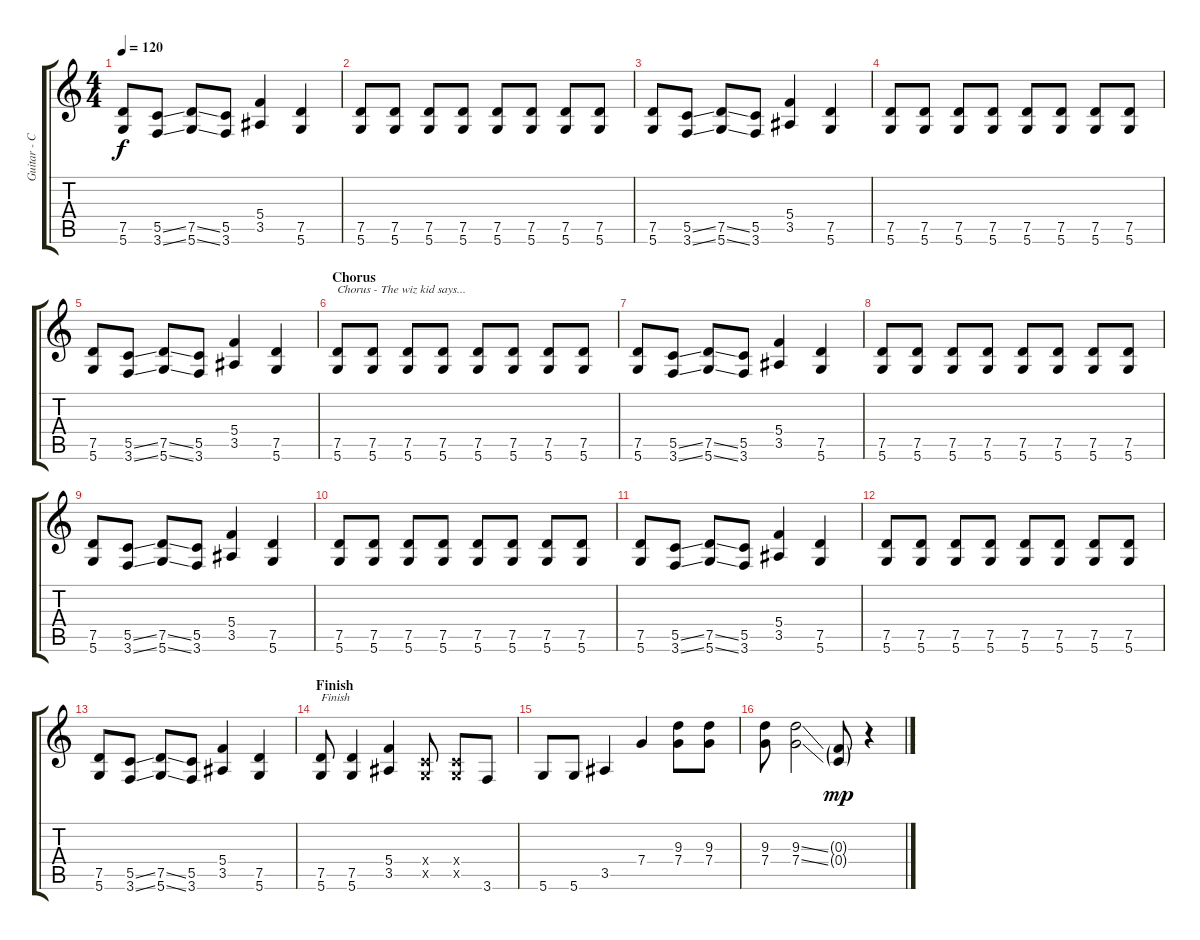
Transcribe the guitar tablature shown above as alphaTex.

\track ("Guitar - Cool main stuff" "Guitar - C") {instrument overdrivenguitar}
\staff {score tabs}
\tuning (D4 A3 F3 C3 G2 D2) {hide}
\ts (4 4)
\tempo 120
\clef g2
\ks c
(7.5 5.6).8{dy f} (5.5{ss} 3.6{ss}).8 (7.5{ss} 5.6{ss}).8 (5.5 3.6).8 (5.4 3.5).4 (7.5 5.6).4 |
(7.5 5.6).8 (7.5 5.6).8 (7.5 5.6).8 (7.5 5.6).8 (7.5 5.6).8 (7.5 5.6).8 (7.5 5.6).8 (7.5 5.6).8 |
(7.5 5.6).8 (5.5{ss} 3.6{ss}).8 (7.5{ss} 5.6{ss}).8 (5.5 3.6).8 (5.4 3.5).4 (7.5 5.6).4 |
(7.5 5.6).8 (7.5 5.6).8 (7.5 5.6).8 (7.5 5.6).8 (7.5 5.6).8 (7.5 5.6).8 (7.5 5.6).8 (7.5 5.6).8 |
(7.5 5.6).8 (5.5{ss} 3.6{ss}).8 (7.5{ss} 5.6{ss}).8 (5.5 3.6).8 (5.4 3.5).4 (7.5 5.6).4 |
\section ("" "Chorus")
(7.5 5.6).8{txt "Chorus - The wiz kid says..."} (7.5 5.6).8 (7.5 5.6).8 (7.5 5.6).8 (7.5 5.6).8 (7.5 5.6).8 (7.5 5.6).8 (7.5 5.6).8 |
(7.5 5.6).8 (5.5{ss} 3.6{ss}).8 (7.5{ss} 5.6{ss}).8 (5.5 3.6).8 (5.4 3.5).4 (7.5 5.6).4 |
(7.5 5.6).8 (7.5 5.6).8 (7.5 5.6).8 (7.5 5.6).8 (7.5 5.6).8 (7.5 5.6).8 (7.5 5.6).8 (7.5 5.6).8 |
(7.5 5.6).8 (5.5{ss} 3.6{ss}).8 (7.5{ss} 5.6{ss}).8 (5.5 3.6).8 (5.4 3.5).4 (7.5 5.6).4 |
(7.5 5.6).8 (7.5 5.6).8 (7.5 5.6).8 (7.5 5.6).8 (7.5 5.6).8 (7.5 5.6).8 (7.5 5.6).8 (7.5 5.6).8 |
(7.5 5.6).8 (5.5{ss} 3.6{ss}).8 (7.5{ss} 5.6{ss}).8 (5.5 3.6).8 (5.4 3.5).4 (7.5 5.6).4 |
(7.5 5.6).8 (7.5 5.6).8 (7.5 5.6).8 (7.5 5.6).8 (7.5 5.6).8 (7.5 5.6).8 (7.5 5.6).8 (7.5 5.6).8 |
(7.5 5.6).8 (5.5{ss} 3.6{ss}).8 (7.5{ss} 5.6{ss}).8 (5.5 3.6).8 (5.4 3.5).4 (7.5 5.6).4 |
\section ("" "Finish")
(7.5 5.6).8{txt "Finish"} (7.5 5.6).4 (5.4 3.5).4 (0.4{x} 0.5{x}).8 (0.4{x} 0.5{x}).8 3.6.8 |
5.6.8 5.6.8 3.5.4 7.4.4 (9.3 7.4).8 (9.3 7.4).8 |
(9.3 7.4).8 (9.3{ss} 7.4{ss}).2 (0.3{g} 0.4{g}).8{dy mp} r.4
